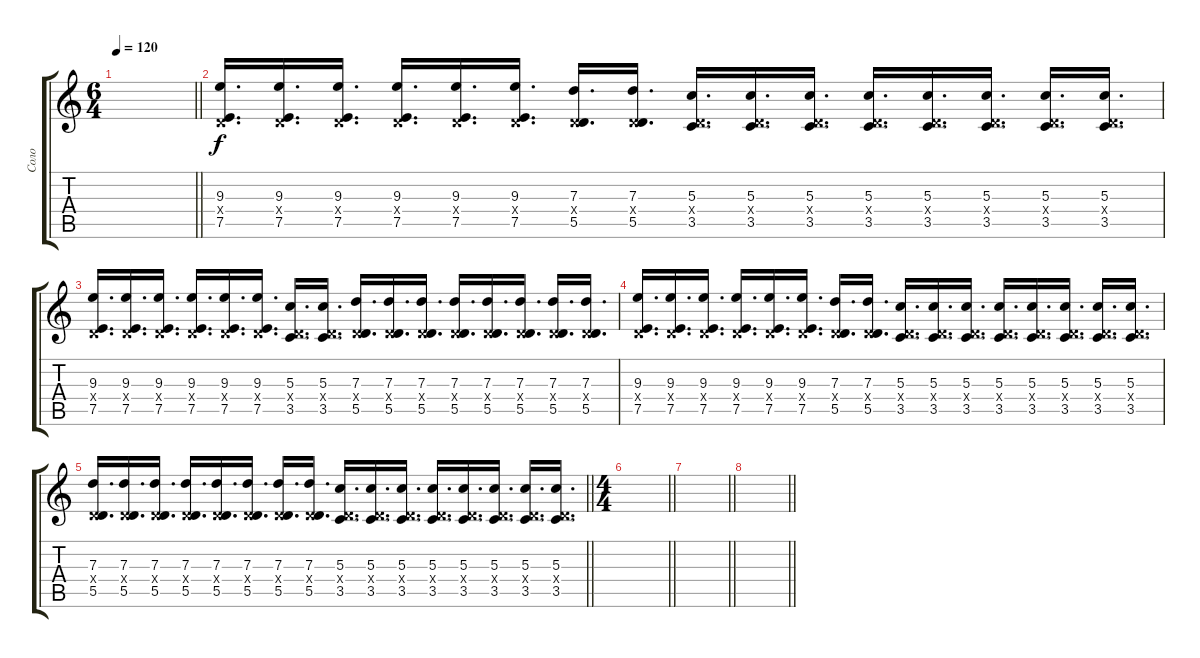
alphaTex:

\track ("Соло" "Соло") {instrument distortionguitar}
\staff {score tabs}
\tuning (E4 B3 G3 D3 A2 E2) {hide}
\ts (6 4)
\tempo 120
\clef g2
\barLineRight lightlight
\ks c
|
(9.3 0.4{x} 7.5).16{d} (9.3 0.4{x} 7.5).16{d} (9.3 0.4{x} 7.5).16{d} (9.3 0.4{x} 7.5).16{d} (9.3 0.4{x} 7.5).16{d} (9.3 0.4{x} 7.5).16{d} (7.3 0.4{x} 5.5).16{d} (7.3 0.4{x} 5.5).16{d} (5.3 0.4{x} 3.5).16{d} (5.3 0.4{x} 3.5).16{d} (5.3 0.4{x} 3.5).16{d} (5.3 0.4{x} 3.5).16{d} (5.3 0.4{x} 3.5).16{d} (5.3 0.4{x} 3.5).16{d} (5.3 0.4{x} 3.5).16{d} (5.3 0.4{x} 3.5).16{d} |
(9.3 0.4{x} 7.5).16{d} (9.3 0.4{x} 7.5).16{d} (9.3 0.4{x} 7.5).16{d} (9.3 0.4{x} 7.5).16{d} (9.3 0.4{x} 7.5).16{d} (9.3 0.4{x} 7.5).16{d} (5.3 0.4{x} 3.5).16{d} (5.3 0.4{x} 3.5).16{d} (7.3 0.4{x} 5.5).16{d} (7.3 0.4{x} 5.5).16{d} (7.3 0.4{x} 5.5).16{d} (7.3 0.4{x} 5.5).16{d} (7.3 0.4{x} 5.5).16{d} (7.3 0.4{x} 5.5).16{d} (7.3 0.4{x} 5.5).16{d} (7.3 0.4{x} 5.5).16{d} |
(9.3 0.4{x} 7.5).16{d} (9.3 0.4{x} 7.5).16{d} (9.3 0.4{x} 7.5).16{d} (9.3 0.4{x} 7.5).16{d} (9.3 0.4{x} 7.5).16{d} (9.3 0.4{x} 7.5).16{d} (7.3 0.4{x} 5.5).16{d} (7.3 0.4{x} 5.5).16{d} (5.3 0.4{x} 3.5).16{d} (5.3 0.4{x} 3.5).16{d} (5.3 0.4{x} 3.5).16{d} (5.3 0.4{x} 3.5).16{d} (5.3 0.4{x} 3.5).16{d} (5.3 0.4{x} 3.5).16{d} (5.3 0.4{x} 3.5).16{d} (5.3 0.4{x} 3.5).16{d} |
\barLineRight lightlight
(7.3 0.4{x} 5.5).16{d} (7.3 0.4{x} 5.5).16{d} (7.3 0.4{x} 5.5).16{d} (7.3 0.4{x} 5.5).16{d} (7.3 0.4{x} 5.5).16{d} (7.3 0.4{x} 5.5).16{d} (7.3 0.4{x} 5.5).16{d} (7.3 0.4{x} 5.5).16{d} (5.3 0.4{x} 3.5).16{d} (5.3 0.4{x} 3.5).16{d} (5.3 0.4{x} 3.5).16{d} (5.3 0.4{x} 3.5).16{d} (5.3 0.4{x} 3.5).16{d} (5.3 0.4{x} 3.5).16{d} (5.3 0.4{x} 3.5).16{d} (5.3 0.4{x} 3.5).16{d} |
\ts (4 4)
\barLineRight lightlight
|
\barLineRight lightlight
|
\barLineRight lightlight
